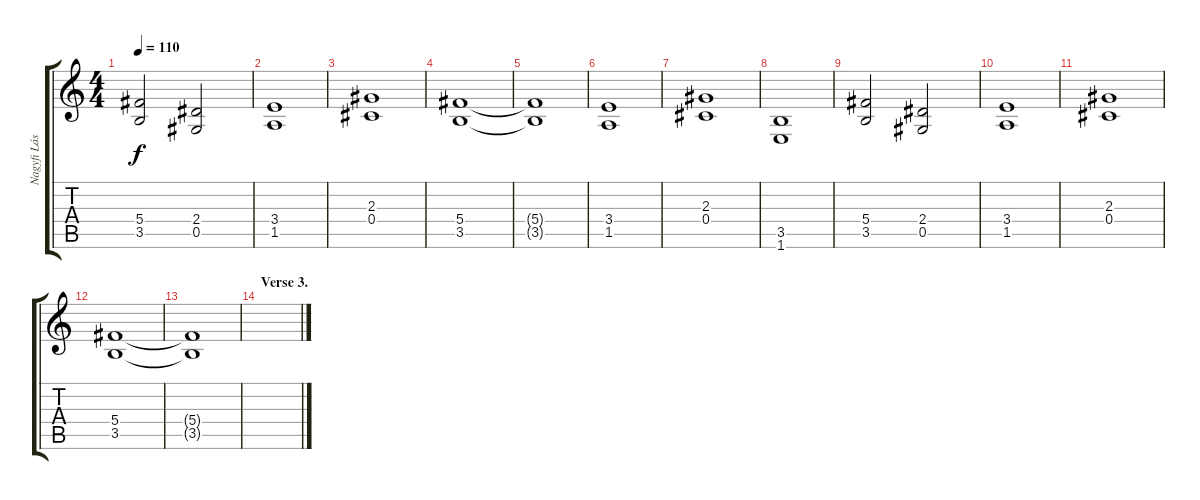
\track ("Nagyfi László (gitár)" "Nagyfi Lás") {instrument distortionguitar}
\staff {score tabs}
\tuning (Eb4 Bb3 Gb3 Db3 Ab2 Eb2) {hide}
\ts (4 4)
\tempo 110
\clef g2
\ks c
(5.4 3.5).2{dy f} (2.4 0.5).2 |
(3.4 1.5).1 |
(2.3 0.4).1 |
(5.4 3.5).1 |
(5.4{t} 3.5{t}).1 |
(3.4 1.5).1 |
(2.3 0.4).1 |
(3.5 1.6).1 |
(5.4 3.5).2 (2.4 0.5).2 |
(3.4 1.5).1 |
(2.3 0.4).1 |
(5.4 3.5).1 |
(5.4{t} 3.5{t}).1 |
\section ("" "Verse 3.")
